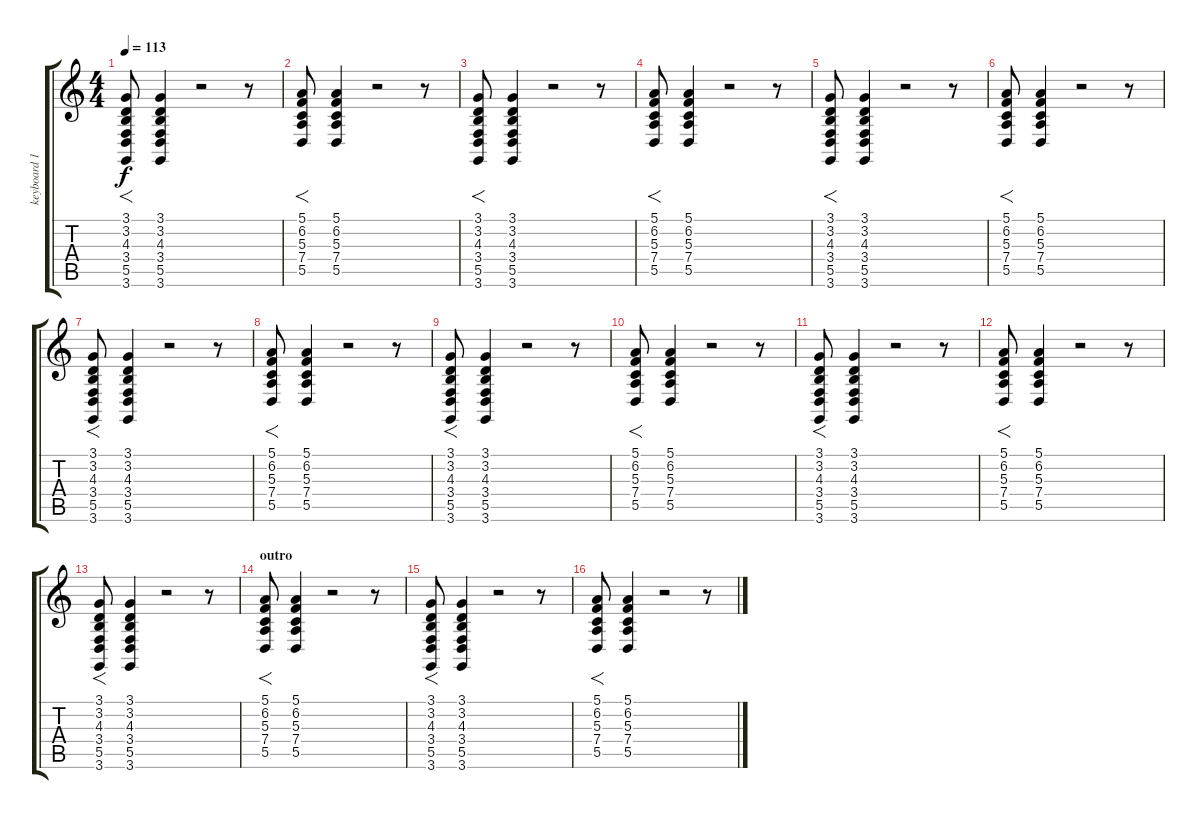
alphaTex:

\track ("keyboard 1" "keyboard 1") {instrument fx4atmosphere}
\staff {score tabs}
\tuning (E4 B3 G3 D3 A2 E2) {hide}
\ts (4 4)
\tempo 113
\clef g2
\ks c
(3.1 3.2 4.3 3.4 5.5 3.6).8{f dy f} (3.1 3.2 4.3 3.4 5.5 3.6).4 r.2 r.8 |
(5.1 6.2 5.3 7.4 5.5).8{f} (5.1 6.2 5.3 7.4 5.5).4 r.2 r.8 |
(3.1 3.2 4.3 3.4 5.5 3.6).8{f} (3.1 3.2 4.3 3.4 5.5 3.6).4 r.2 r.8 |
(5.1 6.2 5.3 7.4 5.5).8{f} (5.1 6.2 5.3 7.4 5.5).4 r.2 r.8 |
(3.1 3.2 4.3 3.4 5.5 3.6).8{f} (3.1 3.2 4.3 3.4 5.5 3.6).4 r.2 r.8 |
(5.1 6.2 5.3 7.4 5.5).8{f} (5.1 6.2 5.3 7.4 5.5).4 r.2 r.8 |
(3.1 3.2 4.3 3.4 5.5 3.6).8{f} (3.1 3.2 4.3 3.4 5.5 3.6).4 r.2 r.8 |
(5.1 6.2 5.3 7.4 5.5).8{f} (5.1 6.2 5.3 7.4 5.5).4 r.2 r.8 |
(3.1 3.2 4.3 3.4 5.5 3.6).8{f} (3.1 3.2 4.3 3.4 5.5 3.6).4 r.2 r.8 |
(5.1 6.2 5.3 7.4 5.5).8{f} (5.1 6.2 5.3 7.4 5.5).4 r.2 r.8 |
(3.1 3.2 4.3 3.4 5.5 3.6).8{f} (3.1 3.2 4.3 3.4 5.5 3.6).4 r.2 r.8 |
(5.1 6.2 5.3 7.4 5.5).8{f} (5.1 6.2 5.3 7.4 5.5).4 r.2 r.8 |
(3.1 3.2 4.3 3.4 5.5 3.6).8{f} (3.1 3.2 4.3 3.4 5.5 3.6).4 r.2 r.8 |
\section ("" "outro")
(5.1 6.2 5.3 7.4 5.5).8{f} (5.1 6.2 5.3 7.4 5.5).4 r.2 r.8 |
(3.1 3.2 4.3 3.4 5.5 3.6).8{f} (3.1 3.2 4.3 3.4 5.5 3.6).4 r.2 r.8 |
(5.1 6.2 5.3 7.4 5.5).8{f} (5.1 6.2 5.3 7.4 5.5).4 r.2 r.8
